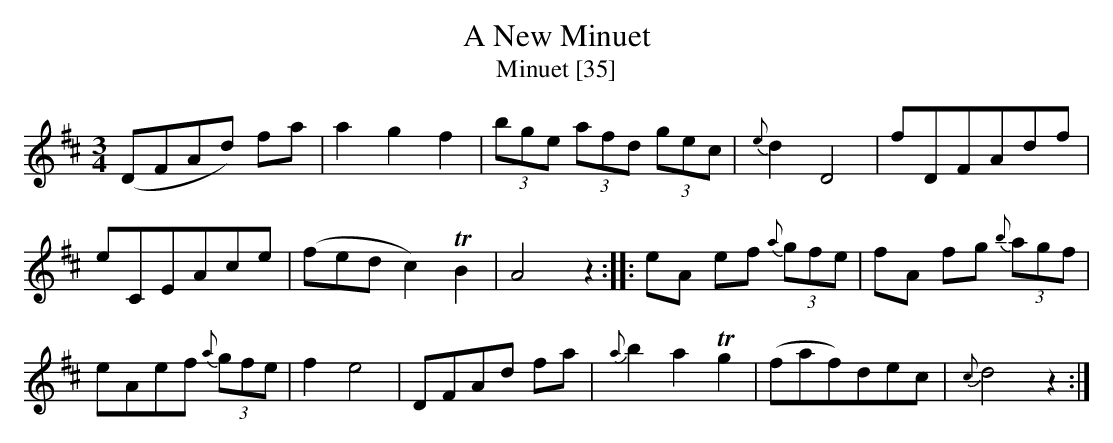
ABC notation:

X:1
T:New Minuet, A
T:Minuet [35]
M:3/4
L:1/8
K:D
(DFAd) fa|a2g2f2|(3bge (3afd (3gec|{e}d2 D4|fDFAdf|
eCEAce|(fed c2)TB2|A4 z2:||:eA ef {a}(3gfe|fA fg {b}(3agf|
eAef {a}(3gfe|f2e4|DFAd fa|{a}b2a2Tg2|(faf)dec|{c}d4z2:|]
